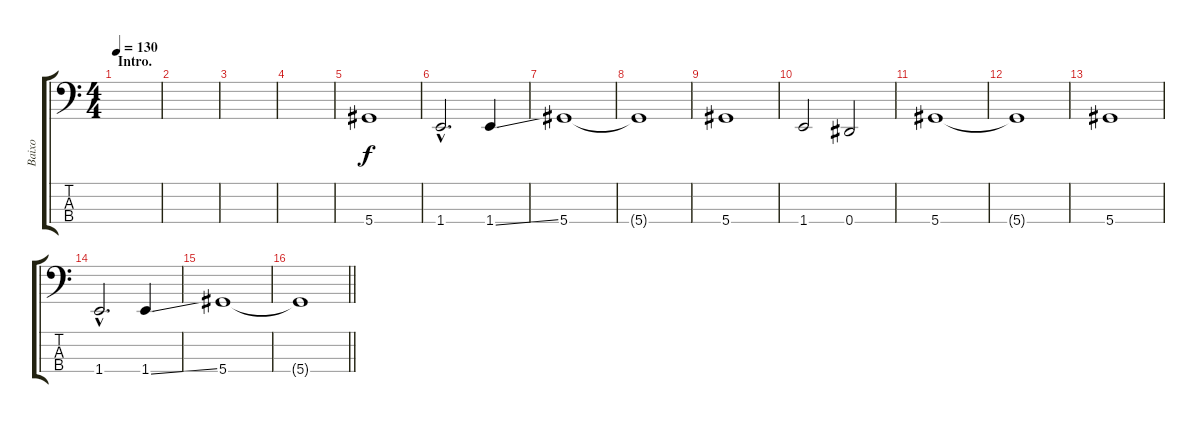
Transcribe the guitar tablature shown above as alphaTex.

\track ("Baixo" "Baixo") {instrument electricbassfinger}
\staff {score tabs}
\tuning (Gb2 Db2 Ab1 Eb1) {hide}
\ts (4 4)
\section ("" "Intro.")
\tempo 130
\clef f4
\ks c
|
|
|
|
5.4.1 |
1.4{hac}.2{d} 1.4{ss}.4 |
5.4.1 |
5.4{t}.1 |
5.4.1 |
1.4.2 0.4.2 |
5.4.1 |
5.4{t}.1 |
5.4.1 |
1.4{hac}.2{d} 1.4{ss}.4 |
5.4.1 |
\barLineRight lightlight
5.4{t}.1
